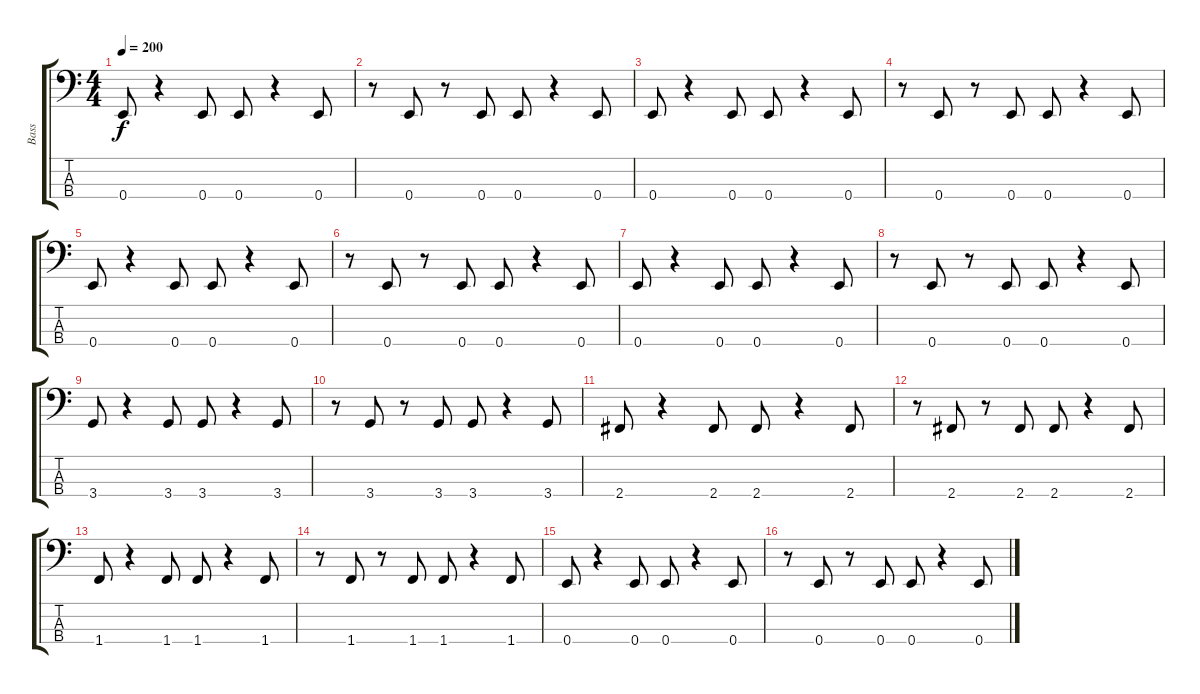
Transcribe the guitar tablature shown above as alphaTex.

\track ("Bass" "Bass") {instrument slapbass2}
\staff {score tabs}
\tuning (G2 D2 A1 E1) {hide}
\ts (4 4)
\tempo 200
\clef f4
\ks c
0.4.8{dy f} r.4 0.4.8 0.4.8 r.4 0.4.8 |
r.8 0.4.8 r.8 0.4.8 0.4.8 r.4 0.4.8 |
0.4.8 r.4 0.4.8 0.4.8 r.4 0.4.8 |
r.8 0.4.8 r.8 0.4.8 0.4.8 r.4 0.4.8 |
0.4.8 r.4 0.4.8 0.4.8 r.4 0.4.8 |
r.8 0.4.8 r.8 0.4.8 0.4.8 r.4 0.4.8 |
0.4.8 r.4 0.4.8 0.4.8 r.4 0.4.8 |
r.8 0.4.8 r.8 0.4.8 0.4.8 r.4 0.4.8 |
3.4.8 r.4 3.4.8 3.4.8 r.4 3.4.8 |
r.8 3.4.8 r.8 3.4.8 3.4.8 r.4 3.4.8 |
2.4.8 r.4 2.4.8 2.4.8 r.4 2.4.8 |
r.8 2.4.8 r.8 2.4.8 2.4.8 r.4 2.4.8 |
1.4.8 r.4 1.4.8 1.4.8 r.4 1.4.8 |
r.8 1.4.8 r.8 1.4.8 1.4.8 r.4 1.4.8 |
0.4.8 r.4 0.4.8 0.4.8 r.4 0.4.8 |
r.8 0.4.8 r.8 0.4.8 0.4.8 r.4 0.4.8
